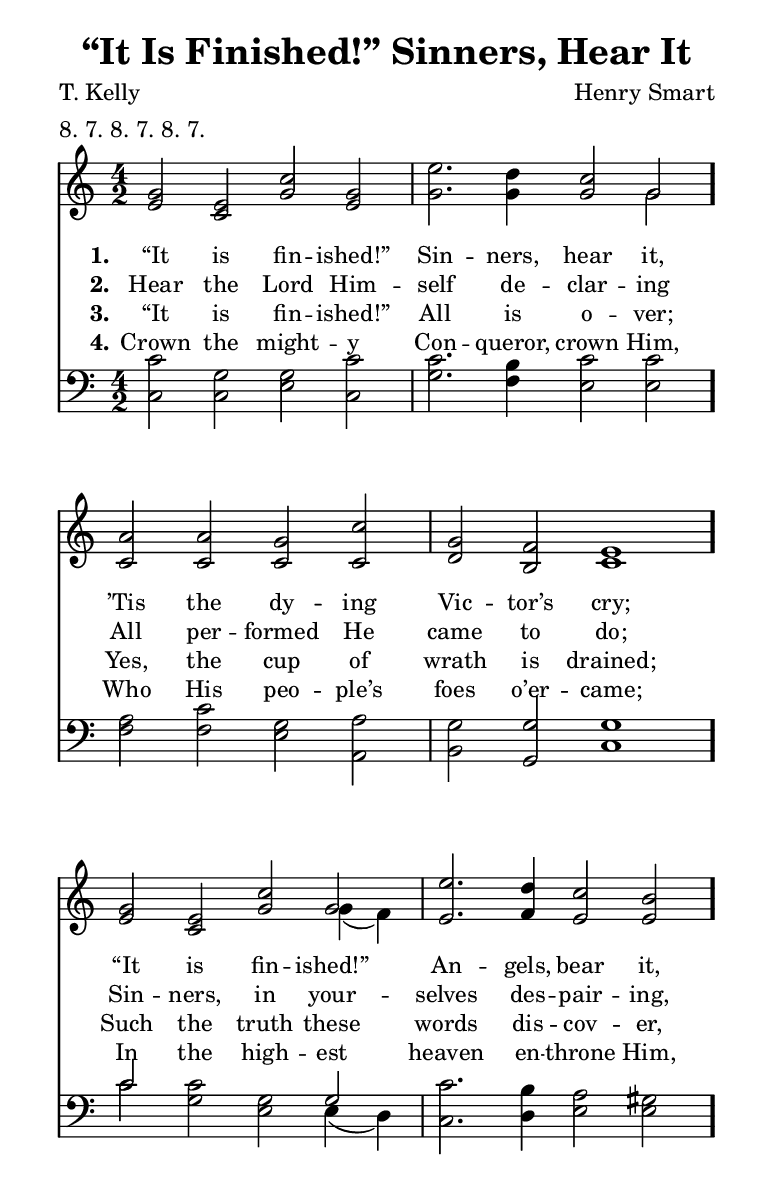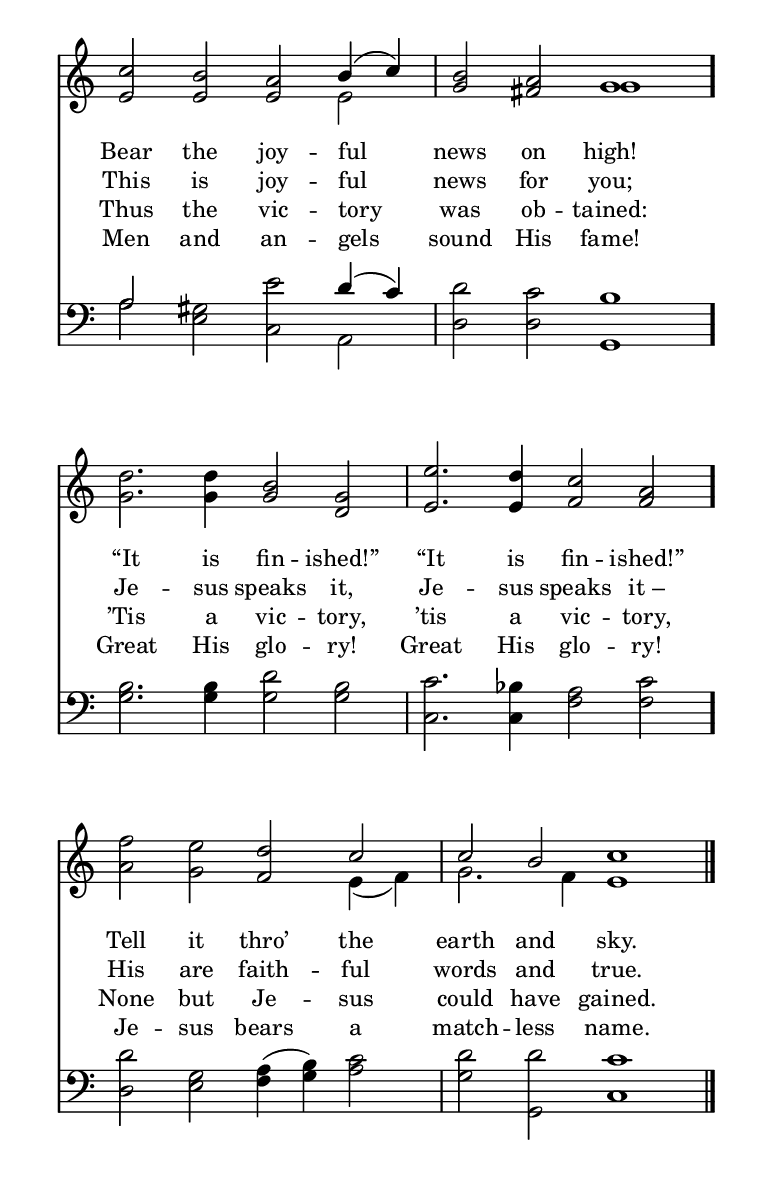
\include "common/global.ily"
\paper {
  \include "common/paper.ily"
  ragged-bottom = ##t
  ragged-last-bottom = ##t
  systems-per-page = 3
system-system-spacing.padding = 9

}

\header{
  %gospel
  hymnnumber = "81"
  title = "“It Is Finished!” Sinners, Hear It"
  tunename = "Regent Square"
  meter = "8. 7. 8. 7. 8. 7."
  poet = "T. Kelly"
  composer = "Henry Smart"
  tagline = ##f
}

% for fermata in MIDI
ta = { \tempo 4=170 }
tb = { \tempo 4=85  }

patternAA = { c2 c2 c2 c2      | c2. c4 c2 c2 }
patternAB = { c2 c2 c2 c4( c4) | c2. c4 c2 c2 }

patternBA = { c2 c2 c2 c2      | c2  c2 c1 }
patternBB = { c2 c2 c2 c4( c4) | c2  c2 c1 }
patternBC = { c2 c2 c2 c4( c4) | c2. c4 c1 }
patternBD = { c2 c2 c4( c4) c2 | c2  c2 c1 }

patternCA = { c2. c4 c2 c2 }

global = {
  \include "common/overrides.ily"
  \override Staff.TimeSignature.style = #'numbered
  \time 4/2
  \override Score.MetronomeMark.transparent = ##t % hide all fermata changes too
  \ta
  \key c \major
  \autoBeamOff
}

notesSoprano = {
\global
\relative c'' {

  \changePitch \patternAA { g e c' g | e' d c g }
  \changePitch \patternBA { a a g c | g f e }
  \changePitch \patternAA { g e c' g | e' d c b }
  \changePitch \patternBB { c b a b c | b a g }
  \changePitch \patternCA { d' d b g | e' d c a }
  \changePitch \patternBA { f' e d c | c b c }

  \bar "|."

}
}

notesAlto = {
\global
\relative e' {

  \changePitch \patternAA { e c g' e | g g g g }
  \changePitch \patternBA { c, c c c | d b c }
  \changePitch \patternAB { e c g' g f | e f e e }
  \changePitch \patternBA { e e e e | g fis g }
  \changePitch \patternCA { g g g d | e e f f }
  \changePitch \patternBC { a g f e f | g f e }

}
}

notesTenor = {
\global
\relative a {

  \changePitch \patternAA { c g g c | c b c c }
  \changePitch \patternBA { a c g a | g g g }
  \changePitch \patternAA { c c g g | c b a gis }
  \changePitch \patternBB { a gis e' d c | d c b }
  \changePitch \patternCA { b b d b | c bes a c }
  \changePitch \patternBD { d g, a b c | d d c }

}
}

notesBass = {
\global
\relative f {

  \changePitch \patternAA { c c e c | g' f e e }
  \changePitch \patternBA { f f e a, | b g c }
  \changePitch \patternAB { c' g e e d | c d e e }
  \changePitch \patternBA { a e c a | d d g, }
  \changePitch \patternCA { g' g g g | c, c f f }
  \changePitch \patternBD { d e f g a | g g, c }

}
}

wordsA = \lyricmode {
\set stanza = "1."

“It is fin -- ished!” Sin -- ners, hear it, \bar "."
’Tis the dy -- ing Vic -- tor’s cry; \bar "." \eogbreak
“It is fin -- ished!” An -- gels, bear it, \bar "."
Bear the joy -- ful news on high! \bar "." \eogbreak
“It is fin -- ished!” “It is fin -- ished!” \bar "."
Tell it thro’ the earth and sky. \bar "." \eogbreak

}

wordsB = \lyricmode {
\set stanza = "2."

Hear the Lord Him -- self de -- clar -- ing
All per -- formed He came to do;
Sin -- ners, in your -- selves des -- pair -- ing,
This is joy -- ful news for you;
Je -- sus speaks it, Je -- sus speaks it_–
His are faith -- ful words and true.

}

wordsC = \lyricmode {
\set stanza = "3."

“It is fin -- ished!” All is o -- ver;
Yes, the cup of wrath is drained;
Such the truth these words dis -- cov -- er,
Thus the vic -- tory was ob -- tained:
’Tis a vic -- tory, ’tis a vic -- tory,
None but Je -- sus could have gained.

}

wordsD = \lyricmode {
\set stanza = "4."

Crown the might -- y Con -- queror, crown Him,
Who His peo -- ple’s foes o’er -- came;
In the high -- est heaven en -- throne Him,
Men and an -- gels sound His fame!
Great His glo -- ry! Great His glo -- ry!
Je -- sus bears a match -- less name.

}

\score {
  \context ChoirStaff <<
    \context Staff = upper <<
      \set Staff.autoBeaming = ##f
      \set ChoirStaff.systemStartDelimiter = #'SystemStartBar
      \set ChoirStaff.printPartCombineTexts = ##f
      \partcombine #'(2 . 11) \notesSoprano \notesAlto
      \context NullVoice = sopranos { \voiceOne << \notesSoprano >> }
      \context Lyrics = one   \lyricsto sopranos \wordsA
      \context Lyrics = two   \lyricsto sopranos \wordsB
      \context Lyrics = three \lyricsto sopranos \wordsC
      \context Lyrics = four  \lyricsto sopranos \wordsD
    >>
    \context Staff = men <<
      \set Staff.autoBeaming = ##f
      \clef bass
      \set ChoirStaff.printPartCombineTexts = ##f
      \partcombine #'(2 . 11) \notesTenor \notesBass
    >>
  >>
  \layout {
    \include "common/layout.ily"
  }
  #(cond ((ly:get-option 'eog-midi-permitted) #{ \midi{
    \include "common/midi.ily"
  } #}))
}

\version "2.19.49"  % necessary for upgrading to future LilyPond versions.

% vi:set et ts=2 sw=2 ai nocindent syntax=lilypond:
